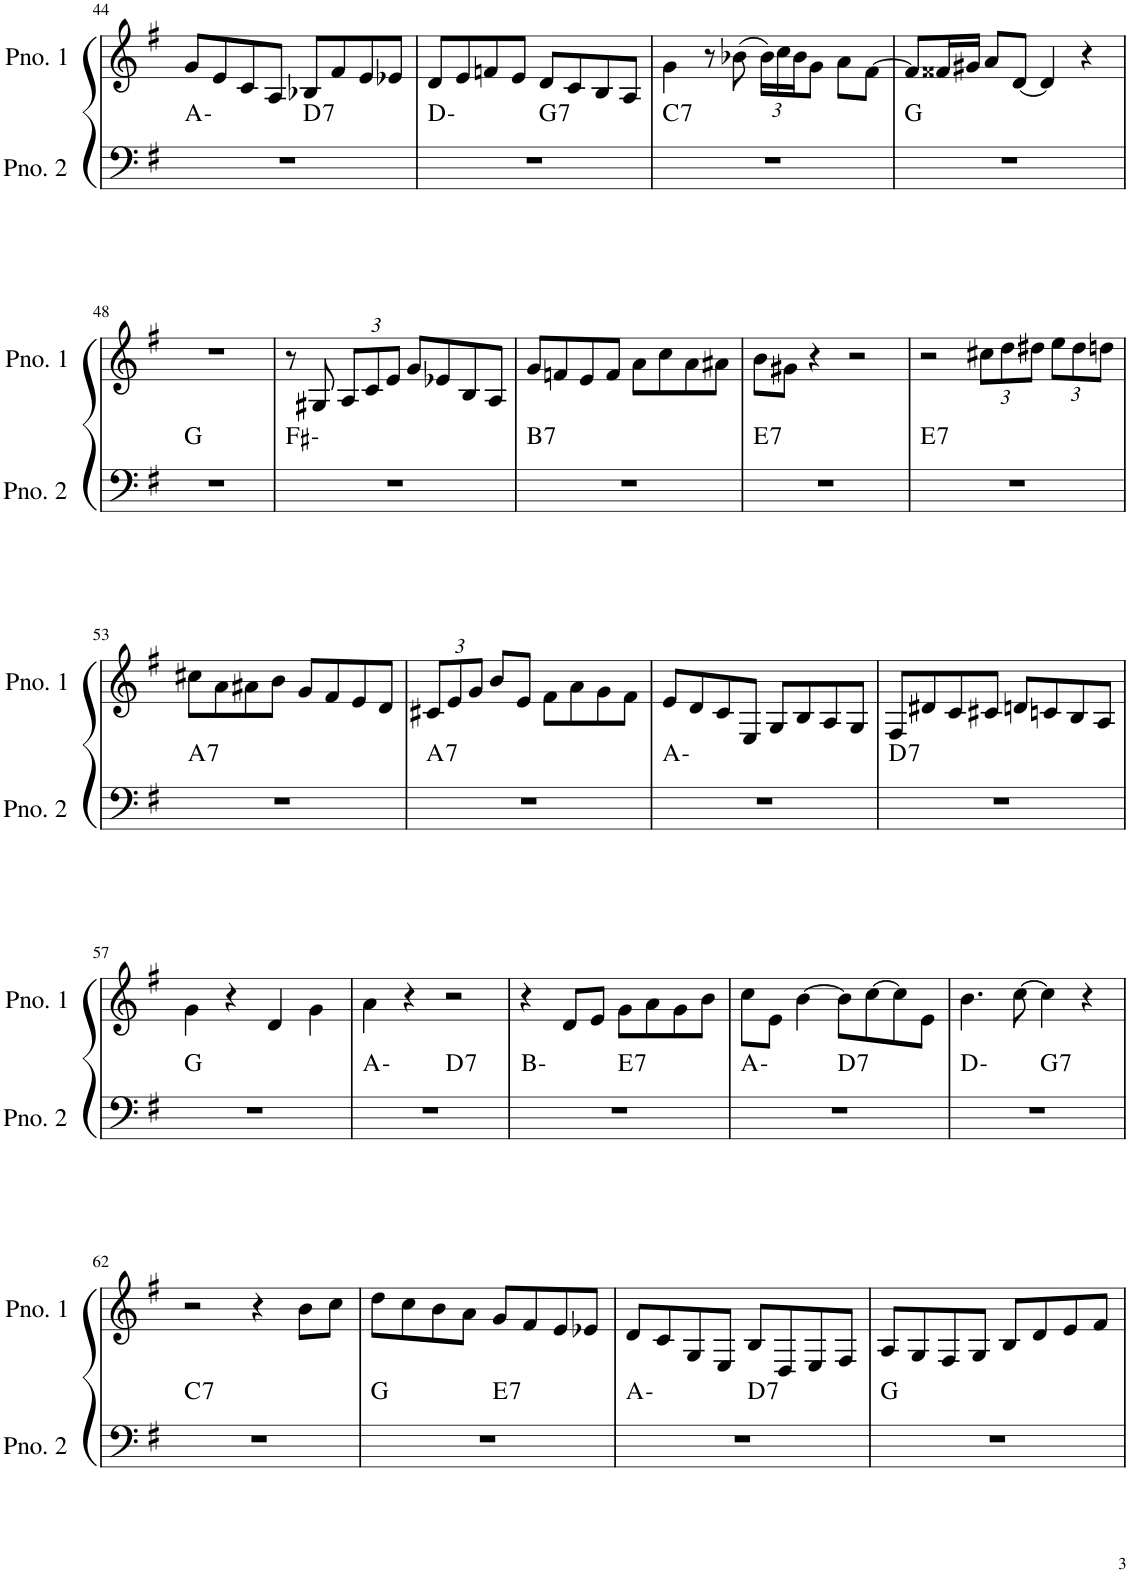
**kern	**harte	**kern
*part2	*part2	*part1
*staff2	*	*staff1
*I"ピアノ 2	*	*I"ピアノ 1
!!LO:PB:g=z
*clefF4	*	*clefG2
*k[f#]	*	*k[f#]
*M4/4	*	*M4/4
=44	=44	=44
*^	*	*
1r	2ryy	A:min	8g/L
.	.	.	8e/
.	.	.	8c/
.	.	.	8A/J
!	!	!LO:H:kt=7	!
.	2ryy	D:7	8B-X/L
.	.	.	8f#/
.	.	.	8e/
.	.	.	8e-X/J
=45	=45	=45	=45
1r	2ryy	D:min	8d/L
.	.	.	8e/
.	.	.	8fn/
.	.	.	8e/J
!	!	!LO:H:kt=7	!
.	2ryy	G:7	8d/L
.	.	.	8c/
.	.	.	8B/
.	.	.	8A/J
=46	=46	=46	=46
!	!	!LO:H:kt=7	!
*v	*v	*	*
1r	C:7	4g\
.	.	8r
.	.	(8b-X\
*	*	*Xbrackettup
.	.	24b-\LL)
.	.	24cc\
.	.	24b-\J
.	.	8g\J
.	.	8a\L
.	.	[8f#\J
=47	=47	=47
1r	G:maj	8f#/L]
.	.	16f##X/L
.	.	16g#X/JJ
.	.	8a/L
.	.	[8d/J
.	.	4d/]
.	.	4r
!!LO:LB:g=z
=48	=48	=48
1r	G:maj	1r
=49	=49	=49
1r	F#:min	8r
.	.	8G#X/
.	.	12A/L
.	.	12c/
.	.	12e/J
.	.	8g/L
.	.	8e-X/
.	.	8B/
.	.	8A/J
=50	=50	=50
!	!LO:H:kt=7	!
1r	B:7	8g/L
.	.	8fn/
.	.	8e/
.	.	8f/J
.	.	8a\L
.	.	8cc\
.	.	8a\
.	.	8a#X\J
=51	=51	=51
!	!LO:H:kt=7	!
1r	E:7	8b\L
.	.	8g#X\J
.	.	4r
.	.	2r
=52	=52	=52
!	!LO:H:kt=7	!
1r	E:7	2r
.	.	12cc#X\L
.	.	12dd\
.	.	12dd#X\J
.	.	12ee\L
.	.	12dd#\
.	.	12ddn\J
!!LO:LB:g=z
=53	=53	=53
!	!LO:H:kt=7	!
1r	A:7	8cc#X\L
.	.	8a\
.	.	8a#X\
.	.	8b\J
.	.	8g/L
.	.	8f#/
.	.	8e/
.	.	8d/J
=54	=54	=54
!	!LO:H:kt=7	!
1r	A:7	12c#X/L
.	.	12e/
.	.	12g/J
.	.	8b/L
.	.	8e/J
.	.	8f#\L
.	.	8a\
.	.	8g\
.	.	8f#\J
=55	=55	=55
1r	A:min	8e/L
.	.	8d/
.	.	8c/
.	.	8E/J
.	.	8G/L
.	.	8B/
.	.	8A/
.	.	8G/J
=56	=56	=56
!	!LO:H:kt=7	!
1r	D:7	8F#/L
.	.	8d#X/
.	.	8c/
.	.	8c#X/J
.	.	8dn/L
.	.	8cn/
.	.	8B/
.	.	8A/J
!!LO:LB:g=z
=57	=57	=57
1r	G:maj	4g\
.	.	4r
.	.	4d/
.	.	4g\
=58	=58	=58
*^	*	*
1r	2ryy	A:min	4a\
.	.	.	4r
!	!	!LO:H:kt=7	!
.	2ryy	D:7	2r
=59	=59	=59	=59
1r	2ryy	B:min	4r
.	.	.	8d/L
.	.	.	8e/J
!	!	!LO:H:kt=7	!
.	2ryy	E:7	8g\L
.	.	.	8a\
.	.	.	8g\
.	.	.	8b\J
=60	=60	=60	=60
1r	2ryy	A:min	8cc\L
.	.	.	8e\J
.	.	.	[4b\
!	!	!LO:H:kt=7	!
.	2ryy	D:7	8b\L]
.	.	.	[8cc\
.	.	.	8cc\]
.	.	.	8e\J
=61	=61	=61	=61
1r	2ryy	D:min	4.b\
.	.	.	[8cc\
!	!	!LO:H:kt=7	!
.	2ryy	G:7	4cc\]
.	.	.	4r
!!LO:LB:g=z
=62	=62	=62	=62
!	!	!LO:H:kt=7	!
*v	*v	*	*
1r	C:7	2r
.	.	4r
.	.	8b\L
.	.	8cc\J
=63	=63	=63
*^	*	*
1r	2ryy	G:maj	8dd\L
.	.	.	8cc\
.	.	.	8b\
.	.	.	8a\J
!	!	!LO:H:kt=7	!
.	2ryy	E:7	8g/L
.	.	.	8f#/
.	.	.	8e/
.	.	.	8e-X/J
=64	=64	=64	=64
1r	2ryy	A:min	8d/L
.	.	.	8c/
.	.	.	8G/
.	.	.	8E/J
!	!	!LO:H:kt=7	!
.	2ryy	D:7	8B/L
.	.	.	8D/
.	.	.	8E/
.	.	.	8F#/J
*v	*v	*	*
=65	=65	=65
1r	G:maj	8A/L
.	.	8G/
.	.	8F#/
.	.	8G/J
.	.	8B/L
.	.	8d/
.	.	8e/
.	.	8f#/J
=	=	=
*-	*-	*-
